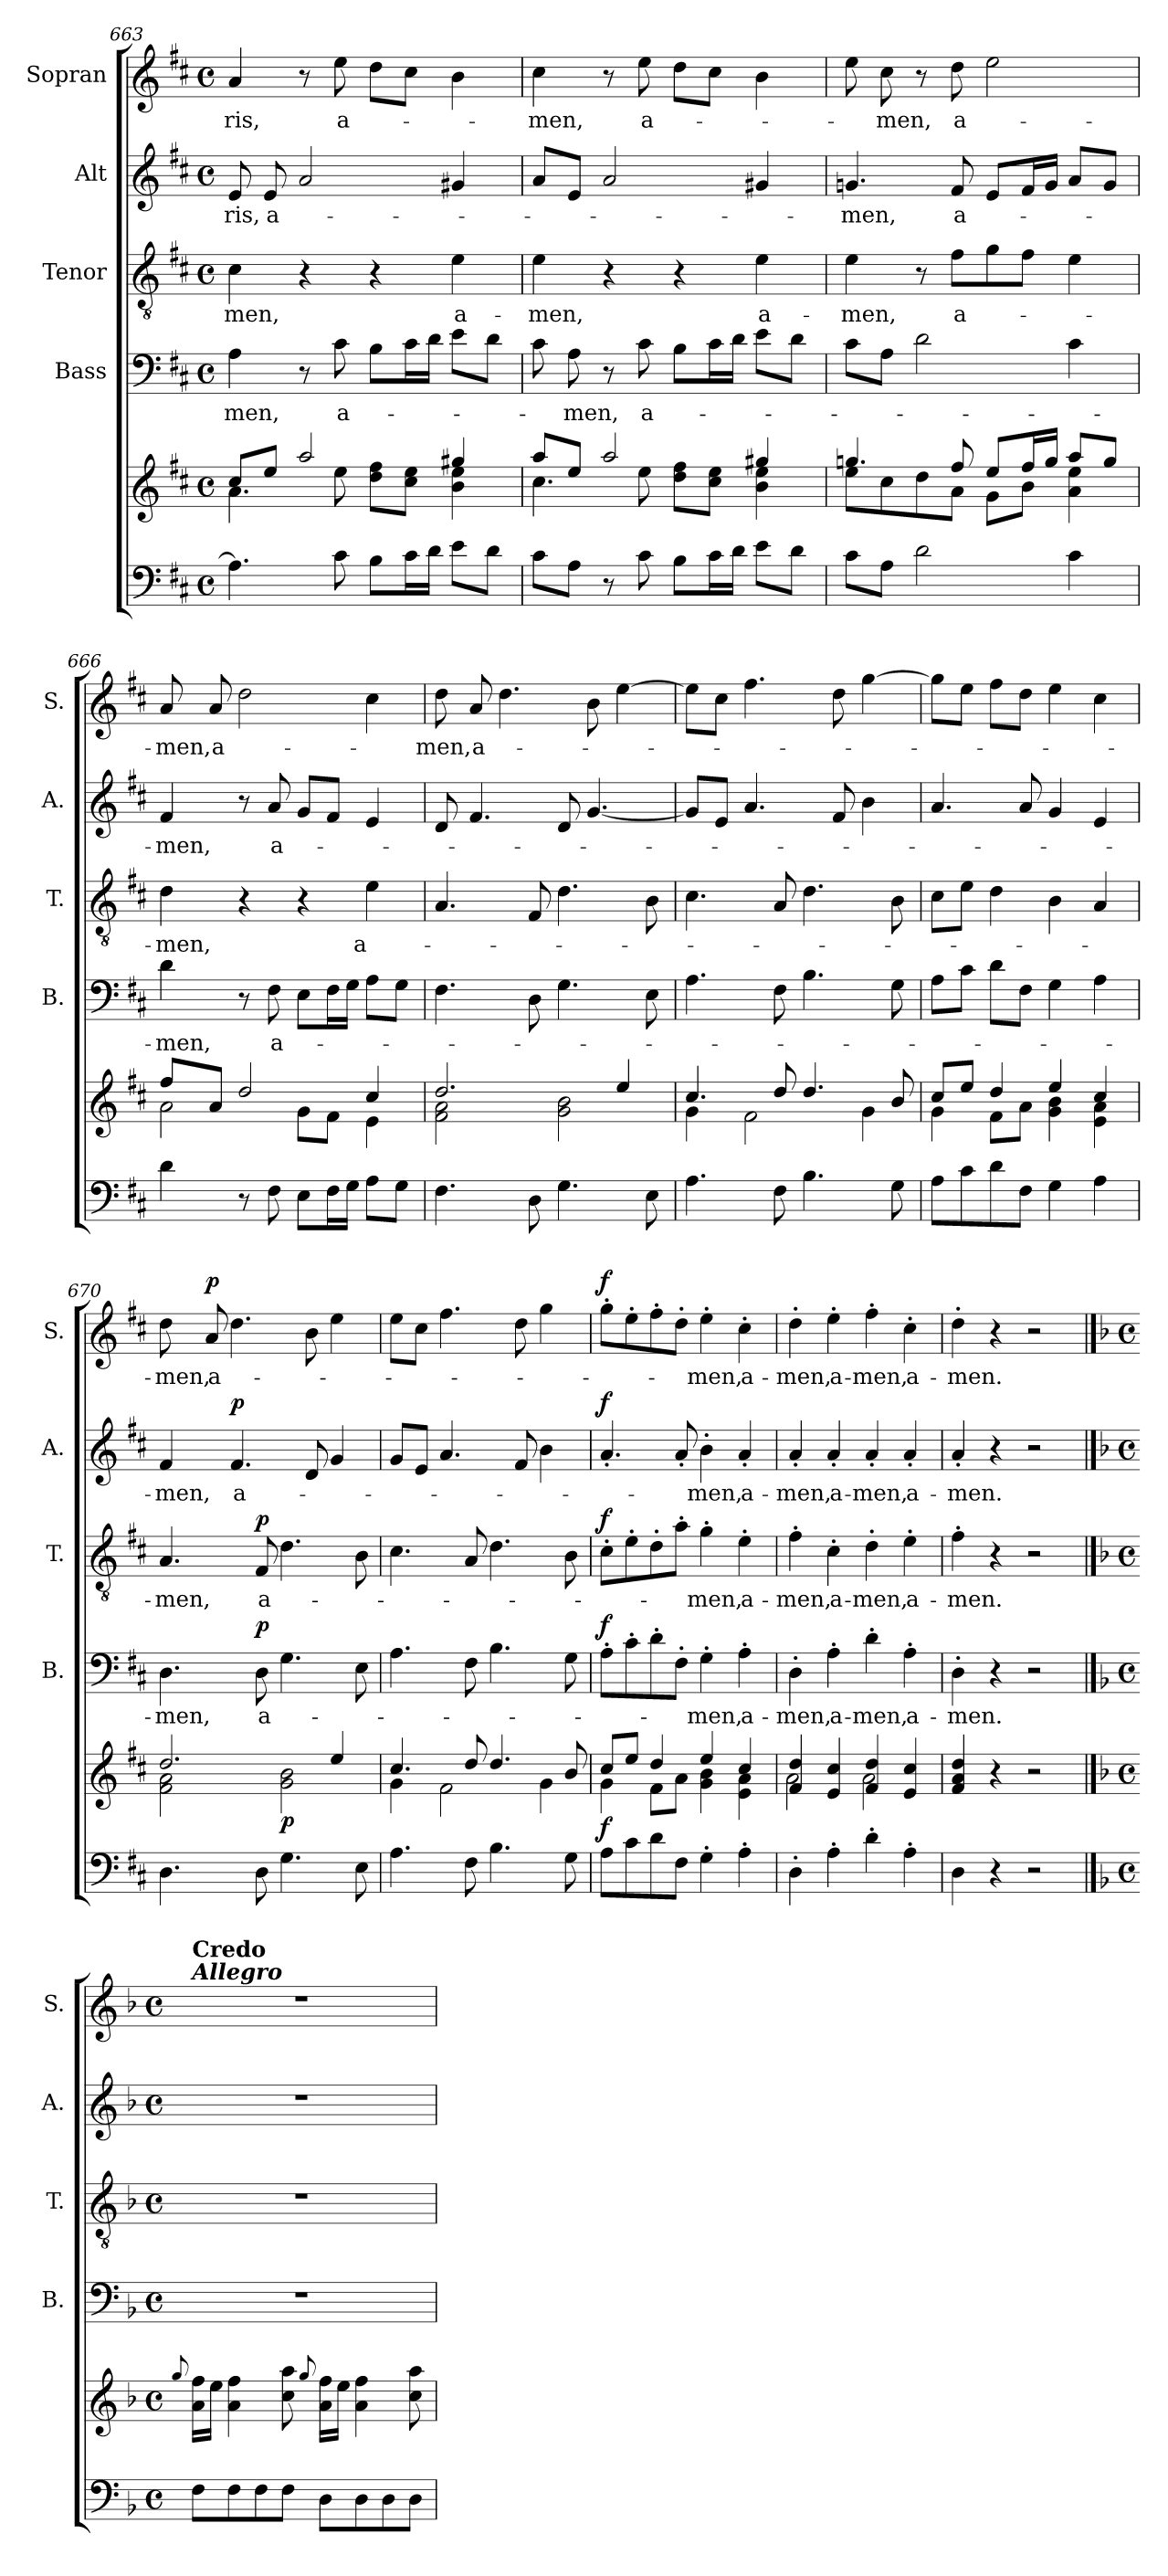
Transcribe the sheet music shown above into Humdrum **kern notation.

**kern	**kern	**dynam	**kern	**text	**dynam	**kern	**text	**dynam	**kern	**text	**dynam	**kern	**text	**dynam
*part5	*part5	*part5	*part4	*part4	*part4	*part3	*part3	*part3	*part2	*part2	*part2	*part1	*part1	*part1
*staff6	*staff5	*staff5/6	*staff4	*staff4	*staff4	*staff3	*staff3	*staff3	*staff2	*staff2	*staff2	*staff1	*staff1	*staff1
*	*	*	*I"Bass	*	*	*I"Tenor	*	*	*I"Alt	*	*	*I"Sopran	*	*
*	*	*	*I'B.	*	*	*I'T.	*	*	*I'A.	*	*	*I'S.	*	*
*clefF4	*clefG2	*	*clefF4	*	*	*clefGv2	*	*	*clefG2	*	*	*clefG2	*	*
*k[f#c#]	*k[f#c#]	*	*k[f#c#]	*	*	*k[f#c#]	*	*	*k[f#c#]	*	*	*k[f#c#]	*	*
*D:	*D:	*	*D:	*	*	*D:	*	*	*D:	*	*	*D:	*	*
*M4/4	*M4/4	*	*M4/4	*	*	*M4/4	*	*	*M4/4	*	*	*M4/4	*	*
*met(c)	*met(c)	*	*met(c)	*	*	*met(c)	*	*	*met(c)	*	*	*met(c)	*	*
=663	=663	=663	=663	=663	=663	=663	=663	=663	=663	=663	=663	=663	=663	=663
*	*^	*	*	*	*	*	*	*	*	*	*	*	*	*
!	!	!	!	!	!LO:LY:b	!	!	!LO:LY:b	!	!	!LO:LY:b	!	!	!LO:LY:b	!
4.A\]	8cc#/L	4.a\	.	4A\	-men,	.	4c#\	-men,	.	8e/	-ris,	.	4a/	-ris,	.
!	!	!	!	!	!	!	!	!	!	!	!LO:LY:b	!	!	!	!
.	8ee/J	.	.	.	.	.	.	.	.	8e/	a-	.	.	.	.
.	2aa/	.	.	8r	.	.	4r	.	.	2a/	.	.	8r	.	.
!	!	!	!	!	!LO:LY:b	!	!	!	!	!	!	!	!	!LO:LY:b	!
8c#\	.	8ee\	.	8c#\	a-	.	.	.	.	.	.	.	8ee\	a-	.
8B\L	.	8dd\ 8ff#\L	.	8B\L	.	.	4r	.	.	.	.	.	8dd\L	.	.
16c#\L	.	8cc#\ 8ee\J	.	16c#\L	.	.	.	.	.	.	.	.	8cc#\J	.	.
16d\JJ	.	.	.	16d\JJ	.	.	.	.	.	.	.	.	.	.	.
!	!	!	!	!	!	!	!	!LO:LY:b	!	!	!	!	!	!	!
8e\L	4gg#X/	4b\ 4ee\	.	8e\L	.	.	4e\	a-	.	4g#X/	.	.	4b\	.	.
8d\J	.	.	.	8d\J	.	.	.	.	.	.	.	.	.	.	.
=664	=664	=664	=664	=664	=664	=664	=664	=664	=664	=664	=664	=664	=664	=664	=664
!	!	!	!	!	!	!	!	!LO:LY:b	!	!	!	!	!	!LO:LY:b	!
8c#\L	8aa/L	4.cc#\	.	8c#\	.	.	4e\	-men,	.	8a/L	.	.	4cc#\	-men,	.
!	!	!	!	!	!LO:LY:b	!	!	!	!	!	!	!	!	!	!
8A\J	8ee/J	.	.	8A\	-men,	.	.	.	.	8e/J	.	.	.	.	.
8r	2aa/	.	.	8r	.	.	4r	.	.	2a/	.	.	8r	.	.
!	!	!	!	!	!LO:LY:b	!	!	!	!	!	!	!	!	!LO:LY:b	!
8c#\	.	8ee\	.	8c#\	a-	.	.	.	.	.	.	.	8ee\	a-	.
8B\L	.	8dd\ 8ff#\L	.	8B\L	.	.	4r	.	.	.	.	.	8dd\L	.	.
16c#\L	.	8cc#\ 8ee\J	.	16c#\L	.	.	.	.	.	.	.	.	8cc#\J	.	.
16d\JJ	.	.	.	16d\JJ	.	.	.	.	.	.	.	.	.	.	.
!	!	!	!	!	!	!	!	!LO:LY:b	!	!	!	!	!	!	!
8e\L	4gg#X/	4b\ 4ee\	.	8e\L	.	.	4e\	a-	.	4g#X/	.	.	4b\	.	.
8d\J	.	.	.	8d\J	.	.	.	.	.	.	.	.	.	.	.
=665	=665	=665	=665	=665	=665	=665	=665	=665	=665	=665	=665	=665	=665	=665	=665
!	!	!	!	!	!	!	!	!LO:LY:b	!	!	!LO:LY:b	!	!	!	!
8c#\L	4.ggn/	8ee\L	.	8c#\L	.	.	4e\	-men,	.	4.gn/	-men,	.	8ee\	.	.
!	!	!	!	!	!	!	!	!	!	!	!	!	!	!LO:LY:b	!
8A\J	.	8cc#\	.	8A\J	.	.	.	.	.	.	.	.	8cc#\	-men,	.
2d\	.	8dd\	.	2d\	.	.	8r	.	.	.	.	.	8r	.	.
!	!	!	!	!	!	!	!	!LO:LY:b	!	!	!LO:LY:b	!	!	!LO:LY:b	!
.	8ff#/	8a\J	.	.	.	.	8f#\L	a-	.	8f#/	a-	.	8dd\	a-	.
.	8ee/L	8g\L	.	.	.	.	8g\	.	.	8e/L	.	.	2ee\	.	.
.	16ff#/L	8b\J	.	.	.	.	8f#\J	.	.	16f#/L	.	.	.	.	.
.	16gg/JJ	.	.	.	.	.	.	.	.	16g/JJ	.	.	.	.	.
4c#\	8aa/L	4a\ 4ee\	.	4c#\	.	.	4e\	.	.	8a/L	.	.	.	.	.
.	8gg/J	.	.	.	.	.	.	.	.	8g/J	.	.	.	.	.
!!LO:PB:g=z
=666	=666	=666	=666	=666	=666	=666	=666	=666	=666	=666	=666	=666	=666	=666	=666
!	!	!	!	!	!LO:LY:b	!	!	!LO:LY:b	!	!	!LO:LY:b	!	!	!LO:LY:b	!
4d\	8ff#/L	2a\	.	4d\	-men,	.	4d\	-men,	.	4f#/	-men,	.	8a/	-men,	.
!	!	!	!	!	!	!	!	!	!	!	!	!	!	!LO:LY:b	!
.	8a/J	.	.	.	.	.	.	.	.	.	.	.	8a/	a-	.
8r	2dd/	.	.	8r	.	.	4r	.	.	8r	.	.	2dd\	.	.
!	!	!	!	!	!LO:LY:b	!	!	!	!	!	!LO:LY:b	!	!	!	!
8F#\	.	.	.	8F#\	a-	.	.	.	.	8a/	a-	.	.	.	.
8E\L	.	8g\L	.	8E\L	.	.	4r	.	.	8g/L	.	.	.	.	.
16F#\L	.	8f#\J	.	16F#\L	.	.	.	.	.	8f#/J	.	.	.	.	.
16G\JJ	.	.	.	16G\JJ	.	.	.	.	.	.	.	.	.	.	.
!	!	!	!	!	!	!	!	!LO:LY:b	!	!	!	!	!	!	!
8A\L	4cc#/	4e\	.	8A\L	.	.	4e\	a-	.	4e/	.	.	4cc#\	.	.
8G\J	.	.	.	8G\J	.	.	.	.	.	.	.	.	.	.	.
=667	=667	=667	=667	=667	=667	=667	=667	=667	=667	=667	=667	=667	=667	=667	=667
!	!	!	!	!	!	!	!	!	!	!	!	!	!	!LO:LY:b	!
4.F#\	2.dd/	2f#\ 2a\	.	4.F#\	.	.	4.A/	.	.	8d/	.	.	8dd\	-men,	.
!	!	!	!	!	!	!	!	!	!	!	!	!	!	!LO:LY:b	!
.	.	.	.	.	.	.	.	.	.	4.f#/	.	.	8a/	a-	.
.	.	.	.	.	.	.	.	.	.	.	.	.	4.dd\	.	.
8D\	.	.	.	8D\	.	.	8F#/	.	.	.	.	.	.	.	.
4.G\	.	2g\ 2b\	.	4.G\	.	.	4.d\	.	.	8d/	.	.	.	.	.
.	.	.	.	.	.	.	.	.	.	[4.g/	.	.	8b\	.	.
.	4ee/	.	.	.	.	.	.	.	.	.	.	.	[4ee\	.	.
8E\	.	.	.	8E\	.	.	8B\	.	.	.	.	.	.	.	.
=668	=668	=668	=668	=668	=668	=668	=668	=668	=668	=668	=668	=668	=668	=668	=668
4.A\	4.cc#/	4g\	.	4.A\	.	.	4.c#\	.	.	8g/L]	.	.	8ee\L]	.	.
.	.	.	.	.	.	.	.	.	.	8e/J	.	.	8cc#\J	.	.
.	.	2f#\	.	.	.	.	.	.	.	4.a/	.	.	4.ff#\	.	.
8F#\	8dd/	.	.	8F#\	.	.	8A/	.	.	.	.	.	.	.	.
4.B\	4.dd/	.	.	4.B\	.	.	4.d\	.	.	.	.	.	.	.	.
.	.	.	.	.	.	.	.	.	.	8f#/	.	.	8dd\	.	.
.	.	4g\	.	.	.	.	.	.	.	4b\	.	.	[4gg\	.	.
8G\	8b/	.	.	8G\	.	.	8B\	.	.	.	.	.	.	.	.
=669	=669	=669	=669	=669	=669	=669	=669	=669	=669	=669	=669	=669	=669	=669	=669
8A\L	8cc#/L	4g\	.	8A\L	.	.	8c#\L	.	.	4.a/	.	.	8gg\L]	.	.
8c#\	8ee/J	.	.	8c#\J	.	.	8e\J	.	.	.	.	.	8ee\J	.	.
8d\	4dd/	8f#\L	.	8d\L	.	.	4d\	.	.	.	.	.	8ff#\L	.	.
8F#\J	.	8a\J	.	8F#\J	.	.	.	.	.	8a/	.	.	8dd\J	.	.
4G\	4ee/	4g\ 4b\	.	4G\	.	.	4B\	.	.	4g/	.	.	4ee\	.	.
4A\	4cc#/	4e\ 4a\	.	4A\	.	.	4A/	.	.	4e/	.	.	4cc#\	.	.
!!LO:LB:g=z
=670	=670	=670	=670	=670	=670	=670	=670	=670	=670	=670	=670	=670	=670	=670	=670
!	!	!	!	!	!LO:LY:b	!	!	!LO:LY:b	!	!	!LO:LY:b	!	!	!LO:LY:b	!
4.D\	2.dd/	2f#\ 2a\	.	4.D\	-men,	.	4.A/	-men,	.	4f#/	-men,	.	8dd\	-men,	.
!	!	!	!	!	!	!	!	!	!	!	!	!	!	!LO:LY:b	!LO:DY:a
.	.	.	.	.	.	.	.	.	.	.	.	.	8a/	a-	p
!	!	!	!	!	!	!	!	!	!	!	!LO:LY:b	!LO:DY:a	!	!	!
.	.	.	.	.	.	.	.	.	.	4.f#/	a-	p	4.dd\	.	.
!	!	!	!	!	!LO:LY:b	!LO:DY:a	!	!LO:LY:b	!LO:DY:a	!	!	!	!	!	!
8D\	.	.	.	8D\	a-	p	8F#/	a-	p	.	.	.	.	.	.
!	!	!	!LO:DY:b	!	!	!	!	!	!	!	!	!	!	!	!
4.G\	.	2g\ 2b\	p	4.G\	.	.	4.d\	.	.	.	.	.	.	.	.
.	.	.	.	.	.	.	.	.	.	8d/	.	.	8b\	.	.
.	4ee/	.	.	.	.	.	.	.	.	4g/	.	.	4ee\	.	.
8E\	.	.	.	8E\	.	.	8B\	.	.	.	.	.	.	.	.
=671	=671	=671	=671	=671	=671	=671	=671	=671	=671	=671	=671	=671	=671	=671	=671
4.A\	4.cc#/	4g\	.	4.A\	.	.	4.c#\	.	.	8g/L	.	.	8ee\L	.	.
.	.	.	.	.	.	.	.	.	.	8e/J	.	.	8cc#\J	.	.
.	.	2f#\	.	.	.	.	.	.	.	4.a/	.	.	4.ff#\	.	.
8F#\	8dd/	.	.	8F#\	.	.	8A/	.	.	.	.	.	.	.	.
4.B\	4.dd/	.	.	4.B\	.	.	4.d\	.	.	.	.	.	.	.	.
.	.	.	.	.	.	.	.	.	.	8f#/	.	.	8dd\	.	.
.	.	4g\	.	.	.	.	.	.	.	4b\	.	.	4gg\	.	.
8G\	8b/	.	.	8G\	.	.	8B\	.	.	.	.	.	.	.	.
=672	=672	=672	=672	=672	=672	=672	=672	=672	=672	=672	=672	=672	=672	=672	=672
!	!	!	!LO:DY:b	!	!	!LO:DY:a	!	!	!LO:DY:a	!	!	!LO:DY:a	!	!	!LO:DY:a
8A\L	8cc#/L	4g\	f	8A'>\L	.	f	8c#'>\L	.	f	4.a'</	.	f	8gg'>\L	.	f
8c#\	8ee/J	.	.	8c#'>\	.	.	8e'>\	.	.	.	.	.	8ee'>\	.	.
8d\	4dd/	8f#\L	.	8d'>\	.	.	8d'>\	.	.	.	.	.	8ff#'>\	.	.
8F#\J	.	8a\J	.	8F#'>\J	.	.	8a'>\J	.	.	8a'</	.	.	8dd'>\J	.	.
!	!	!	!	!	!LO:LY:b	!	!	!LO:LY:b	!	!	!LO:LY:b	!	!	!LO:LY:b	!
4G'>\	4ee/	4g\ 4b\	.	4G'>\	-men,	.	4g'>\	-men,	.	4b'>\	-men,	.	4ee'>\	-men,	.
!	!	!	!	!	!LO:LY:b	!	!	!LO:LY:b	!	!	!LO:LY:b	!	!	!LO:LY:b	!
4A'>\	4cc#/	4e\ 4a\	.	4A'>\	a-	.	4e'>\	a-	.	4a'</	a-	.	4cc#'>\	a-	.
=673	=673	=673	=673	=673	=673	=673	=673	=673	=673	=673	=673	=673	=673	=673	=673
!	!	!	!	!	!LO:LY:b	!	!	!LO:LY:b	!	!	!LO:LY:b	!	!	!LO:LY:b	!
4D'>\	4f#/ 4dd/	2a\	.	4D'>\	-men,	.	4f#'>\	-men,	.	4a'</	-men,	.	4dd'>\	-men,	.
!	!	!	!	!	!LO:LY:b	!	!	!LO:LY:b	!	!	!LO:LY:b	!	!	!LO:LY:b	!
4A'>\	4e/ 4cc#/	.	.	4A'>\	a-	.	4c#'>\	a-	.	4a'</	a-	.	4ee'>\	a-	.
!	!	!	!	!	!LO:LY:b	!	!	!LO:LY:b	!	!	!LO:LY:b	!	!	!LO:LY:b	!
4d'>\	4f#/ 4dd/	2a\	.	4d'>\	-men,	.	4d'>\	-men,	.	4a'</	-men,	.	4ff#'>\	-men,	.
!	!	!	!	!	!LO:LY:b	!	!	!LO:LY:b	!	!	!LO:LY:b	!	!	!LO:LY:b	!
4A'>\	4e/ 4cc#/	.	.	4A'>\	a-	.	4e'>\	a-	.	4a'</	a-	.	4cc#'>\	a-	.
*	*v	*v	*	*	*	*	*	*	*	*	*	*	*	*	*
=674	=674	=674	=674	=674	=674	=674	=674	=674	=674	=674	=674	=674	=674	=674
!	!	!	!	!LO:LY:b	!	!	!LO:LY:b	!	!	!LO:LY:b	!	!	!LO:LY:b	!
4D\	4f#/ 4a/ 4dd/	.	4D'>\	-men.	.	4f#'>\	-men.	.	4a'</	-men.	.	4dd'>\	-men.	.
4r	4r	.	4r	.	.	4r	.	.	4r	.	.	4r	.	.
2r	2r	.	2r	.	.	2r	.	.	2r	.	.	2r	.	.
!!LO:PB:g=z
==675	==675	==675	==675	==675	==675	==675	==675	==675	==675	==675	==675	==675	==675	==675
*k[b-]	*k[b-]	*	*k[b-]	*	*	*k[b-]	*	*	*k[b-]	*	*	*k[b-]	*	*
*F:	*F:	*	*F:	*	*	*F:	*	*	*F:	*	*	*F:	*	*
*M4/4	*M4/4	*	*M4/4	*	*	*M4/4	*	*	*M4/4	*	*	*M4/4	*	*
*met(c)	*met(c)	*	*met(c)	*	*	*met(c)	*	*	*met(c)	*	*	*met(c)	*	*
.	8qqgg/	.	.	.	.	.	.	.	.	.	.	.	.	.
!	!	!	!	!	!	!	!	!	!	!	!	!LO:TX:a:Bi:t=Allegro	!	!
!	!	!	!	!	!	!	!	!	!	!	!	!LO:TX:a:B:t=Credo	!	!
8F\L	16a\ 16ff\LL	.	1r	.	.	1r	.	.	1r	.	.	1r	.	.
.	16ee\JJ	.	.	.	.	.	.	.	.	.	.	.	.	.
8F\	4a\ 4ff\	.	.	.	.	.	.	.	.	.	.	.	.	.
8F\	.	.	.	.	.	.	.	.	.	.	.	.	.	.
8F\J	8cc\ 8aa\	.	.	.	.	.	.	.	.	.	.	.	.	.
.	8qqgg/	.	.	.	.	.	.	.	.	.	.	.	.	.
8D\L	16a\ 16ff\LL	.	.	.	.	.	.	.	.	.	.	.	.	.
.	16ee\JJ	.	.	.	.	.	.	.	.	.	.	.	.	.
8D\	4a\ 4ff\	.	.	.	.	.	.	.	.	.	.	.	.	.
8D\	.	.	.	.	.	.	.	.	.	.	.	.	.	.
8D\J	8cc\ 8aa\	.	.	.	.	.	.	.	.	.	.	.	.	.
=	=	=	=	=	=	=	=	=	=	=	=	=	=	=
*-	*-	*-	*-	*-	*-	*-	*-	*-	*-	*-	*-	*-	*-	*-
